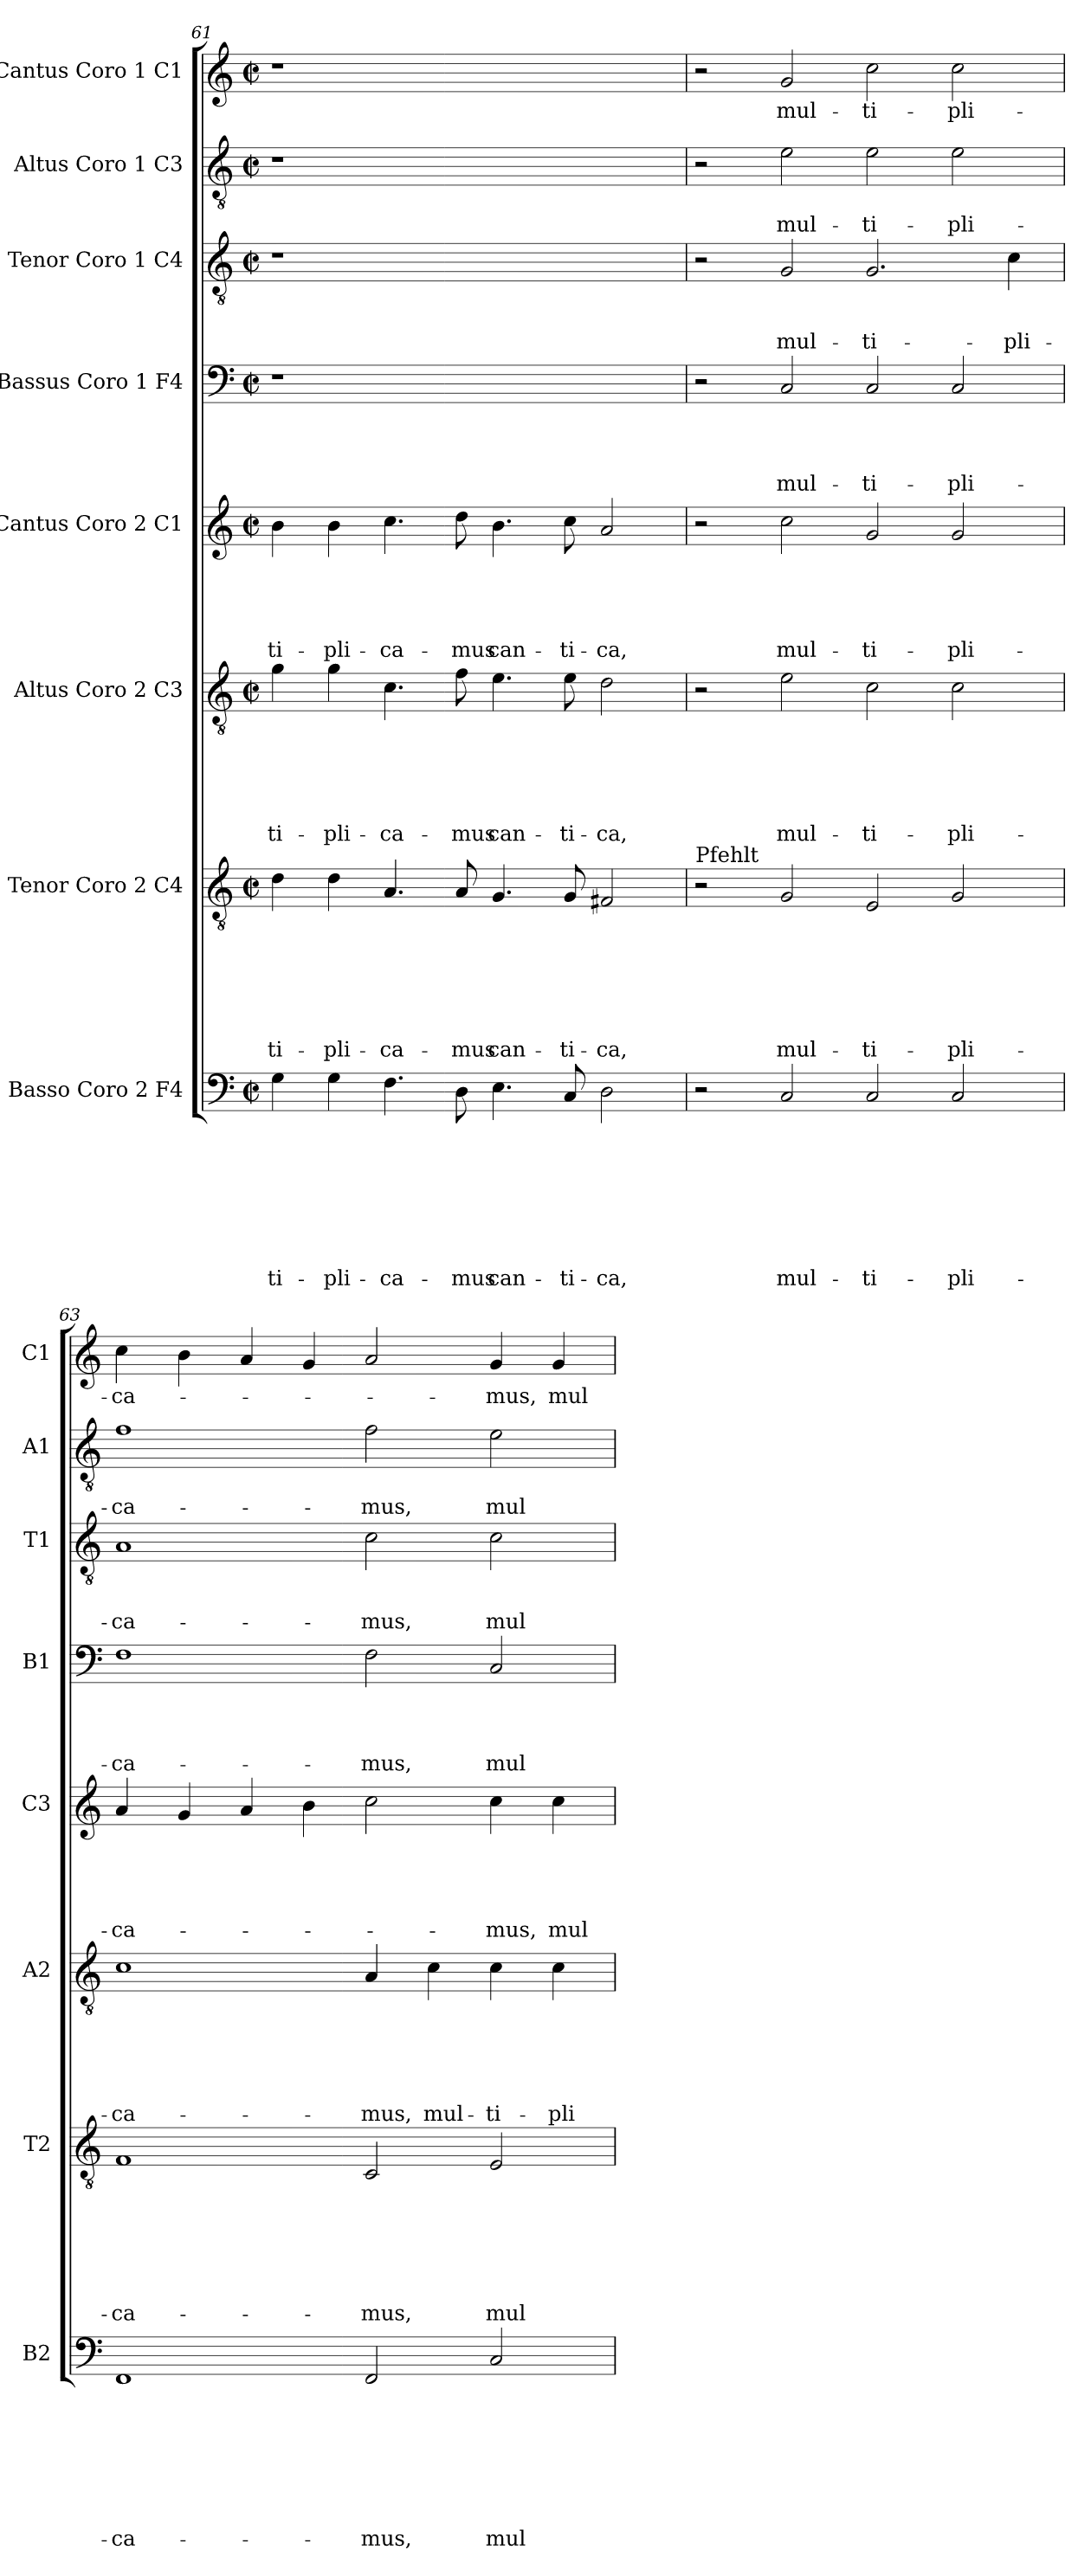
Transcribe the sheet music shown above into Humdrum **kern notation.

**kern	**text	**text	**text	**text	**text	**text	**text	**text	**kern	**text	**text	**text	**text	**text	**text	**text	**kern	**text	**text	**text	**text	**text	**text	**kern	**text	**text	**text	**text	**text	**kern	**text	**text	**text	**text	**kern	**text	**text	**text	**kern	**text	**text	**kern	**text
*part8	*part8	*part8	*part8	*part8	*part8	*part8	*part8	*part8	*part7	*part7	*part7	*part7	*part7	*part7	*part7	*part7	*part6	*part6	*part6	*part6	*part6	*part6	*part6	*part5	*part5	*part5	*part5	*part5	*part5	*part4	*part4	*part4	*part4	*part4	*part3	*part3	*part3	*part3	*part2	*part2	*part2	*part1	*part1
*staff8	*staff8	*staff8	*staff8	*staff8	*staff8	*staff8	*staff8	*staff8	*staff7	*staff7	*staff7	*staff7	*staff7	*staff7	*staff7	*staff7	*staff6	*staff6	*staff6	*staff6	*staff6	*staff6	*staff6	*staff5	*staff5	*staff5	*staff5	*staff5	*staff5	*staff4	*staff4	*staff4	*staff4	*staff4	*staff3	*staff3	*staff3	*staff3	*staff2	*staff2	*staff2	*staff1	*staff1
*I"Basso Coro 2 F4	*	*	*	*	*	*	*	*	*I"Tenor  Coro 2 C4	*	*	*	*	*	*	*	*I"Altus Coro 2 C3	*	*	*	*	*	*	*I"Cantus  Coro 2 C1	*	*	*	*	*	*I"Bassus  Coro 1 F4	*	*	*	*	*I"Tenor  Coro 1 C4	*	*	*	*I"Altus  Coro 1 C3	*	*	*I"Cantus  Coro 1 C1	*
*I'B2	*	*	*	*	*	*	*	*	*I'T2	*	*	*	*	*	*	*	*I'A2	*	*	*	*	*	*	*I'C3	*	*	*	*	*	*I'B1	*	*	*	*	*I'T1	*	*	*	*I'A1	*	*	*I'C1	*
*clefF4	*	*	*	*	*	*	*	*	*clefGv2	*	*	*	*	*	*	*	*clefGv2	*	*	*	*	*	*	*clefG2	*	*	*	*	*	*clefF4	*	*	*	*	*clefGv2	*	*	*	*clefGv2	*	*	*clefG2	*
*k[]	*	*	*	*	*	*	*	*	*k[]	*	*	*	*	*	*	*	*k[]	*	*	*	*	*	*	*k[]	*	*	*	*	*	*k[]	*	*	*	*	*k[]	*	*	*	*k[]	*	*	*k[]	*
*C:	*	*	*	*	*	*	*	*	*C:	*	*	*	*	*	*	*	*C:	*	*	*	*	*	*	*C:	*	*	*	*	*	*C:	*	*	*	*	*C:	*	*	*	*C:	*	*	*C:	*
*M2/2	*	*	*	*	*	*	*	*	*M2/2	*	*	*	*	*	*	*	*M2/2	*	*	*	*	*	*	*M2/2	*	*	*	*	*	*M2/2	*	*	*	*	*M2/2	*	*	*	*M2/2	*	*	*M2/2	*
*met(c|)	*	*	*	*	*	*	*	*	*met(c|)	*	*	*	*	*	*	*	*met(c|)	*	*	*	*	*	*	*met(c|)	*	*	*	*	*	*met(c|)	*	*	*	*	*met(c|)	*	*	*	*met(c|)	*	*	*met(c|)	*
=61	=61	=61	=61	=61	=61	=61	=61	=61	=61	=61	=61	=61	=61	=61	=61	=61	=61	=61	=61	=61	=61	=61	=61	=61	=61	=61	=61	=61	=61	=61	=61	=61	=61	=61	=61	=61	=61	=61	=61	=61	=61	=61	=61
4G\	.	.	.	.	.	.	.	-ti-	4d\	.	.	.	.	.	.	-ti-	4g\	.	.	.	.	.	-ti-	4b\	.	.	.	.	-ti-	1r	.	.	.	.	1r	.	.	.	1r	.	.	1r	.
4G\	.	.	.	.	.	.	.	-pli-	4d\	.	.	.	.	.	.	-pli-	4g\	.	.	.	.	.	-pli-	4b\	.	.	.	.	-pli-	.	.	.	.	.	.	.	.	.	.	.	.	.	.
4.F\	.	.	.	.	.	.	.	-ca-	4.A/	.	.	.	.	.	.	-ca-	4.c\	.	.	.	.	.	-ca-	4.cc\	.	.	.	.	-ca-	.	.	.	.	.	.	.	.	.	.	.	.	.	.
8D\	.	.	.	.	.	.	.	-mus	8A/	.	.	.	.	.	.	-mus	8f\	.	.	.	.	.	-mus	8dd\	.	.	.	.	-mus	.	.	.	.	.	.	.	.	.	.	.	.	.	.
4.E\	.	.	.	.	.	.	.	can-	4.G/	.	.	.	.	.	.	can-	4.e\	.	.	.	.	.	can-	4.b\	.	.	.	.	can-	1ryy	.	.	.	.	1ryy	.	.	.	1ryy	.	.	1ryy	.
8C/	.	.	.	.	.	.	.	-ti-	8G/	.	.	.	.	.	.	-ti-	8e\	.	.	.	.	.	-ti-	8cc\	.	.	.	.	-ti-	.	.	.	.	.	.	.	.	.	.	.	.	.	.
2D\	.	.	.	.	.	.	.	-ca,	2F#X/	.	.	.	.	.	.	-ca,	2d\	.	.	.	.	.	-ca,	2a/	.	.	.	.	-ca,	.	.	.	.	.	.	.	.	.	.	.	.	.	.
=62	=62	=62	=62	=62	=62	=62	=62	=62	=62	=62	=62	=62	=62	=62	=62	=62	=62	=62	=62	=62	=62	=62	=62	=62	=62	=62	=62	=62	=62	=62	=62	=62	=62	=62	=62	=62	=62	=62	=62	=62	=62	=62	=62
!	!	!	!	!	!	!	!	!	!LO:TX:a:t=Pfehlt	!	!	!	!	!	!	!	!	!	!	!	!	!	!	!	!	!	!	!	!	!	!	!	!	!	!	!	!	!	!	!	!	!	!
2r	.	.	.	.	.	.	.	.	2r	.	.	.	.	.	.	.	2r	.	.	.	.	.	.	2r	.	.	.	.	.	2r	.	.	.	.	2r	.	.	.	2r	.	.	2r	.
2C/	.	.	.	.	.	.	.	mul-	2G/	.	.	.	.	.	.	mul-	2e\	.	.	.	.	.	mul-	2cc\	.	.	.	.	mul-	2C/	.	.	.	mul-	2G/	.	.	mul-	2e\	.	mul-	2g/	mul-
2C/	.	.	.	.	.	.	.	-ti-	2E/	.	.	.	.	.	.	-ti-	2c\	.	.	.	.	.	-ti-	2g/	.	.	.	.	-ti-	2C/	.	.	.	-ti-	2.G/	.	.	-ti-	2e\	.	-ti-	2cc\	-ti-
2C/	.	.	.	.	.	.	.	-pli-	2G/	.	.	.	.	.	.	-pli-	2c\	.	.	.	.	.	-pli-	2g/	.	.	.	.	-pli-	2C/	.	.	.	-pli-	.	.	.	.	2e\	.	-pli-	2cc\	-pli-
.	.	.	.	.	.	.	.	.	.	.	.	.	.	.	.	.	.	.	.	.	.	.	.	.	.	.	.	.	.	.	.	.	.	.	4c\	.	.	-pli-	.	.	.	.	.
=63	=63	=63	=63	=63	=63	=63	=63	=63	=63	=63	=63	=63	=63	=63	=63	=63	=63	=63	=63	=63	=63	=63	=63	=63	=63	=63	=63	=63	=63	=63	=63	=63	=63	=63	=63	=63	=63	=63	=63	=63	=63	=63	=63
1FF	.	.	.	.	.	.	.	-ca-	1F	.	.	.	.	.	.	-ca-	1c	.	.	.	.	.	-ca-	4a/	.	.	.	.	-ca-	1F	.	.	.	-ca-	1A	.	.	-ca-	1f	.	-ca-	4cc\	-ca-
.	.	.	.	.	.	.	.	.	.	.	.	.	.	.	.	.	.	.	.	.	.	.	.	4g/	.	.	.	.	.	.	.	.	.	.	.	.	.	.	.	.	.	4b\	.
.	.	.	.	.	.	.	.	.	.	.	.	.	.	.	.	.	.	.	.	.	.	.	.	4a/	.	.	.	.	.	.	.	.	.	.	.	.	.	.	.	.	.	4a/	.
.	.	.	.	.	.	.	.	.	.	.	.	.	.	.	.	.	.	.	.	.	.	.	.	4b\	.	.	.	.	.	.	.	.	.	.	.	.	.	.	.	.	.	4g/	.
2FF/	.	.	.	.	.	.	.	-mus,	2C/	.	.	.	.	.	.	-mus,	4A/	.	.	.	.	.	-mus,	2cc\	.	.	.	.	.	2F\	.	.	.	-mus,	2c\	.	.	-mus,	2f\	.	-mus,	2a/	.
.	.	.	.	.	.	.	.	.	.	.	.	.	.	.	.	.	4c\	.	.	.	.	.	mul-	.	.	.	.	.	.	.	.	.	.	.	.	.	.	.	.	.	.	.	.
2C/	.	.	.	.	.	.	.	mul-	2E/	.	.	.	.	.	.	mul-	4c\	.	.	.	.	.	-ti-	4cc\	.	.	.	.	-mus,	2C/	.	.	.	mul-	2c\	.	.	mul-	2e\	.	mul-	4g/	-mus,
.	.	.	.	.	.	.	.	.	.	.	.	.	.	.	.	.	4c\	.	.	.	.	.	-pli-	4cc\	.	.	.	.	mul-	.	.	.	.	.	.	.	.	.	.	.	.	4g/	mul-
=	=	=	=	=	=	=	=	=	=	=	=	=	=	=	=	=	=	=	=	=	=	=	=	=	=	=	=	=	=	=	=	=	=	=	=	=	=	=	=	=	=	=	=
*-	*-	*-	*-	*-	*-	*-	*-	*-	*-	*-	*-	*-	*-	*-	*-	*-	*-	*-	*-	*-	*-	*-	*-	*-	*-	*-	*-	*-	*-	*-	*-	*-	*-	*-	*-	*-	*-	*-	*-	*-	*-	*-	*-
